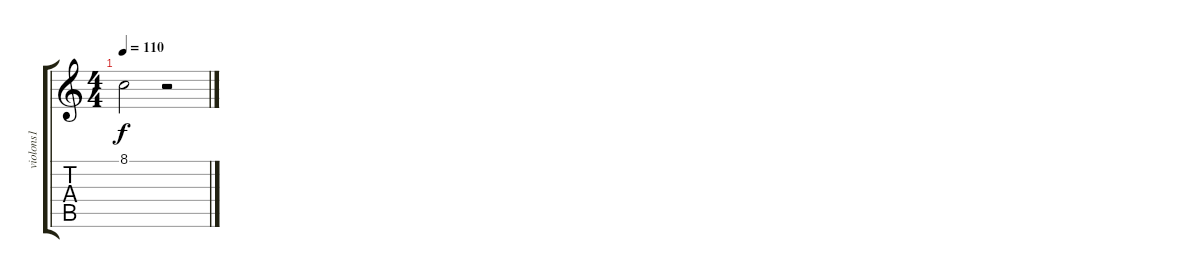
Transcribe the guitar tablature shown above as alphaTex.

\track ("violons1" "violons1") {instrument stringensemble1}
\staff {score tabs}
\tuning (E4 B3 G3 D3 A2 E2) {hide}
\ts (4 4)
\tempo 110
\clef g2
\ks c
8.1{t}.2{dy f} r.2
